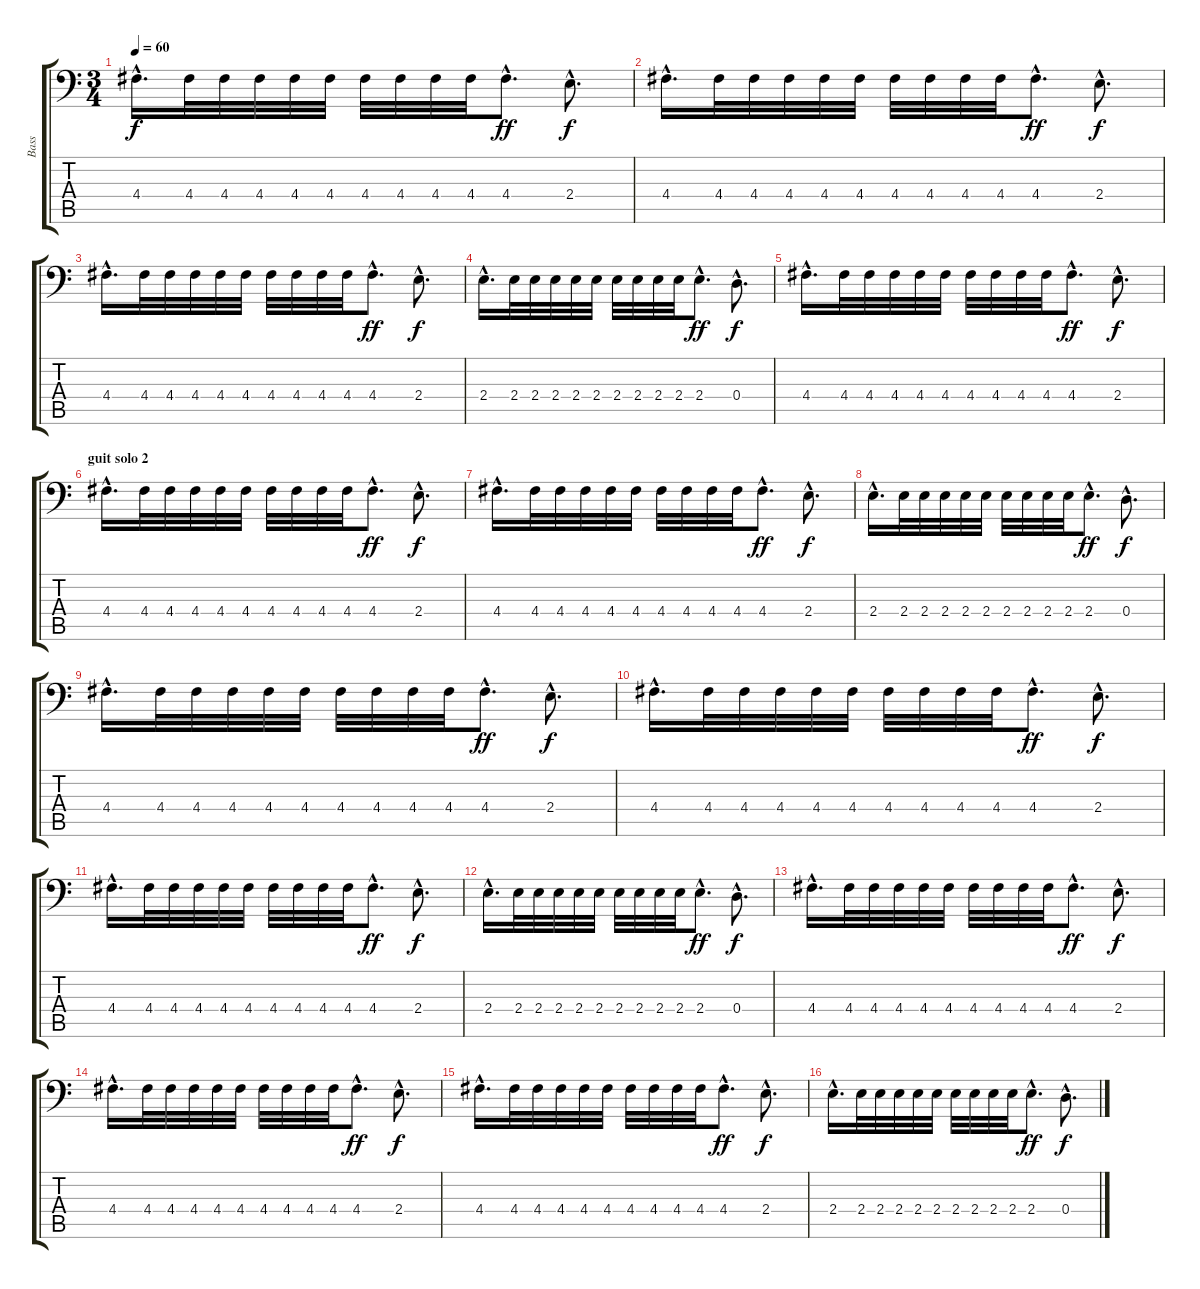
\track ("Bass" "Bass") {instrument electricbassfinger}
\staff {score tabs}
\tuning (E3 B2 G2 D2 A1 E1) {hide}
\ts (3 4)
\tempo 60
\clef f4
\ks c
4.4{hac}.16{d dy f} 4.4.32 4.4.32 4.4.32 4.4.32 4.4.32 4.4.32 4.4.32 4.4.32 4.4.32 4.4{hac}.8{d dy ff} 2.4{hac}.8{d dy f} |
4.4{hac}.16{d} 4.4.32 4.4.32 4.4.32 4.4.32 4.4.32 4.4.32 4.4.32 4.4.32 4.4.32 4.4{hac}.8{d dy ff} 2.4{hac}.8{d dy f} |
4.4{hac}.16{d} 4.4.32 4.4.32 4.4.32 4.4.32 4.4.32 4.4.32 4.4.32 4.4.32 4.4.32 4.4{hac}.8{d dy ff} 2.4{hac}.8{d dy f} |
2.4{hac}.16{d} 2.4.32 2.4.32 2.4.32 2.4.32 2.4.32 2.4.32 2.4.32 2.4.32 2.4.32 2.4{hac}.8{d dy ff} 0.4{hac}.8{d dy f} |
4.4{hac}.16{d} 4.4.32 4.4.32 4.4.32 4.4.32 4.4.32 4.4.32 4.4.32 4.4.32 4.4.32 4.4{hac}.8{d dy ff} 2.4{hac}.8{d dy f} |
\section ("" "guit solo 2")
4.4{hac}.16{d} 4.4.32 4.4.32 4.4.32 4.4.32 4.4.32 4.4.32 4.4.32 4.4.32 4.4.32 4.4{hac}.8{d dy ff} 2.4{hac}.8{d dy f} |
4.4{hac}.16{d} 4.4.32 4.4.32 4.4.32 4.4.32 4.4.32 4.4.32 4.4.32 4.4.32 4.4.32 4.4{hac}.8{d dy ff} 2.4{hac}.8{d dy f} |
2.4{hac}.16{d} 2.4.32 2.4.32 2.4.32 2.4.32 2.4.32 2.4.32 2.4.32 2.4.32 2.4.32 2.4{hac}.8{d dy ff} 0.4{hac}.8{d dy f} |
4.4{hac}.16{d} 4.4.32 4.4.32 4.4.32 4.4.32 4.4.32 4.4.32 4.4.32 4.4.32 4.4.32 4.4{hac}.8{d dy ff} 2.4{hac}.8{d dy f} |
4.4{hac}.16{d} 4.4.32 4.4.32 4.4.32 4.4.32 4.4.32 4.4.32 4.4.32 4.4.32 4.4.32 4.4{hac}.8{d dy ff} 2.4{hac}.8{d dy f} |
4.4{hac}.16{d} 4.4.32 4.4.32 4.4.32 4.4.32 4.4.32 4.4.32 4.4.32 4.4.32 4.4.32 4.4{hac}.8{d dy ff} 2.4{hac}.8{d dy f} |
2.4{hac}.16{d} 2.4.32 2.4.32 2.4.32 2.4.32 2.4.32 2.4.32 2.4.32 2.4.32 2.4.32 2.4{hac}.8{d dy ff} 0.4{hac}.8{d dy f} |
4.4{hac}.16{d} 4.4.32 4.4.32 4.4.32 4.4.32 4.4.32 4.4.32 4.4.32 4.4.32 4.4.32 4.4{hac}.8{d dy ff} 2.4{hac}.8{d dy f} |
4.4{hac}.16{d} 4.4.32 4.4.32 4.4.32 4.4.32 4.4.32 4.4.32 4.4.32 4.4.32 4.4.32 4.4{hac}.8{d dy ff} 2.4{hac}.8{d dy f} |
4.4{hac}.16{d} 4.4.32 4.4.32 4.4.32 4.4.32 4.4.32 4.4.32 4.4.32 4.4.32 4.4.32 4.4{hac}.8{d dy ff} 2.4{hac}.8{d dy f} |
2.4{hac}.16{d} 2.4.32 2.4.32 2.4.32 2.4.32 2.4.32 2.4.32 2.4.32 2.4.32 2.4.32 2.4{hac}.8{d dy ff} 0.4{hac}.8{d dy f}
